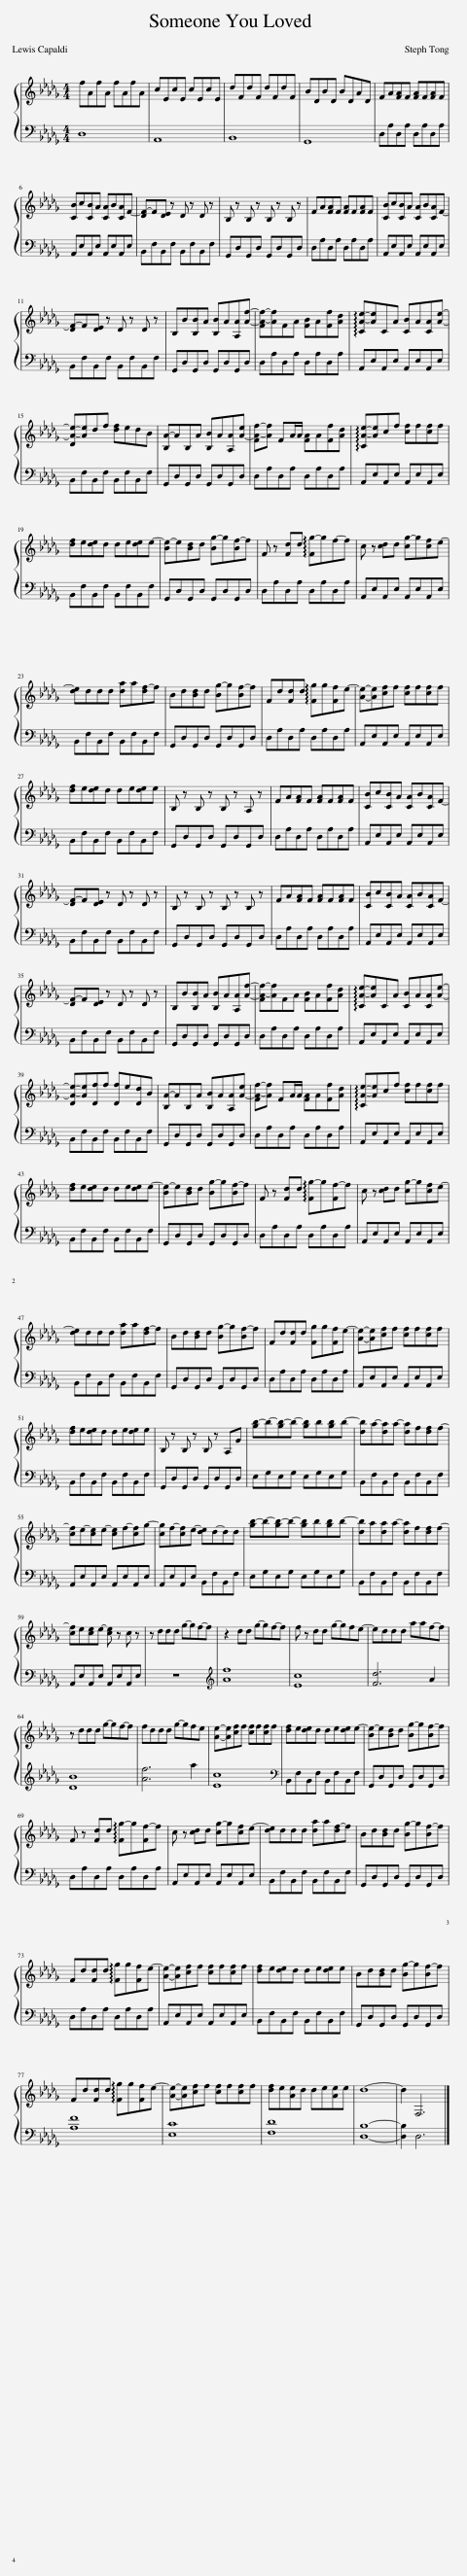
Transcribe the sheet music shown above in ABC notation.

X:1
%%score { 1 | 2 }
L:1/8
M:4/4
I:linebreak $
K:Db
V:1 treble
V:2 bass
V:1
 fAfA fAfA | cEcE cEcE | dFdF dFdF | BDBD BDAD | FA[FA]F [FA]F[FA]F |$ %5
 [CB]c[CB]A [CA]B[CA]F- | [DF-]F[DE] z D z D z | B, z B, z B, z B, z | FA[FA]F [FA]F[FA]F | [CB]c[CB]A [CA]B[CA]F- |$ %10
 [DF-]F[DE] z D z D z | B,B[B,B]A [B,B]A[A,A][Af]- | [FA-f-][Af]FA [FB]A[Ff][Ad] | !arpeggio![CA-e-][Ae]CA [CB]A[CA][Ae]- |$ [DA-e-][Ae]df [df]edB | %15
 [B,A-]AB,A [B,B]A[A,A][A-e] | [FA-f-][Af] FA/A/ [FA]A[Ff][Ad] | !arpeggio![CA-e-][Ae]cf [cf]f[cf]f |$ [df]e[de]d de[de]e- | [Be-]e[Bd]d [Bg-]g[Bf-]f | %20
 F z [Fd]d !arpeggio![Fg-]gf-f | c z [cd]d [cg-]g[cf]e- |$ [de]ddd [da]a[df-]f | Bd[Bd]d [Bg-]g[Bf-]f | Fd[Fd]d !arpeggio![Fg]g[Ff]e- | %25
 [Ae]-[Ae][cf]f [cf]f[cf]f |$ [df]e[de]d de[de]e | B, z B, z B, z A, z | FA[FA]F [FA]F[FA]F | [CB]c[CB]A [CA]B[CA]F- |$ %30
 [DF-]F[DE] z D z D z | B, z B, z B, z B, z | FA[FA]F [FA]F[FA]F | [CB]c[CB]A [CA]B[CA]F- |$ [DF-]F[DE] z D z D z | %35
 B,B[B,B]A [B,B]A[A,A][Af]- | [FA-f-][Af]FA [FB]A[Ff][Ad] | !arpeggio![CA-e-][Ae]CA [CB]A[CA][Ae]- |$ [DA-e-][Ae][Df]f [Df]e[Dd]B | [B,A-]AB,A [B,B]A[A,A][A-e] | %40
 [FA-f-][Af] FA/A/ [FA]A[Ff][Ad] | !arpeggio![CA-e-][Ae]cf [cf]f[cf]f |$ [df]e[de]d de[de]e- | [Be-]e[Bd]d [Bg-]g[Bf-]f | F z [Fd]d !arpeggio![Fg-]g[Ff-]f | %45
 c z [cd]d [cg-]g[cf]e- |$ [de]ddd [da]a[df-]f | Bd[Bd]d [Bg-]g[Bf-]f | Fd[Fd]d [Fg]g[Ff]e- | [Ae]-[Ae][cf]f [cf]f[cf]f |$ %50
 [df]e[de]d de[de]e | B, z B, z B, z A,G | [gb-]b-[gb-]b- [gb]b[gb]b- | [db]a-[da]a- [da]f[df]f- |$ [cf]e-[ce]e- [ce]f-[cf]g- | %55
 [cg]f-[cf]e- [de]d-dd | [gb-]b-[gb-]b- [gb]b[gb]b- | [db]a[da]a- [da]f[df]f- |$ [cf]e[ce]e- [ce] z c z | z ddd g-gf-f | %60
 z2 dd g-gf-f | f z dd g-gfe- | eddd aaf-f |$ z ddd g-gf-f | fddd g-gfe | %65
 [Ae]-[Ae][cf]f [cf]f[cf]f | [df]e[de]d de[de]e- | [Be-]e[Bd]d [Bg-]g[Bf-]f |$ F z [Fd]d !arpeggio![Fg-]g[Ff-]f | c z [cd]d [cg-]g[cf]e- | %70
 [de]ddd [da]a[df-]f | Bd[Bd]d [Bg-]g[Bf-]f |$ Fd[Fd]d !arpeggio![Fg]g[Ff]e- | [Ae]-[Ae][cf]f [cf]f[cf]f | [df]e[de]d de[de]e | %75
 Bd[Bd]d [Bg-]g[Bf-]f |$ Fd[Fd]d !arpeggio![Fg]g[Ff]e- | [Ae]-[Ae][cf]f [cf]f[cf]f | [df]e[Ae]d de[Ae]e | d8- | %80
 d2 F,6 |] %81
V:2
 D,8 | A,,8 | B,,8 | G,,8 | D,A,D,A, D,A,D,A, |$ %5
 A,,E,A,,E, A,,E,A,,E, | B,,F,B,,F, B,,F,B,,F, | G,,D,G,,D, G,,D,G,,D, | D,A,D,A, D,A,D,A, | A,,E,A,,E, A,,E,A,,E, |$ %10
 B,,F,B,,F, B,,F,B,,F, | G,,D,G,,D, G,,D,G,,D, | D,A,D,A, D,A,D,A, | A,,E,A,,E, A,,E,A,,E, |$ B,,F,B,,F, B,,F,B,,F, | %15
 G,,D,G,,D, G,,D,G,,D, | D,A,D,A, D,A,D,A, | A,,E,A,,E, A,,E,A,,E, |$ B,,F,B,,F, B,,F,B,,F, | G,,D,G,,D, G,,D,G,,D, | %20
 D,A,D,A, D,A,D,A, | A,,E,A,,E, A,,E,A,,E, |$ B,,F,B,,F, B,,F,B,,F, | G,,D,G,,D, G,,D,G,,D, | D,A,D,A, D,A,D,A, | %25
 A,,E,A,,E, A,,E,A,,E, |$ B,,F,B,,F, B,,F,B,,F, | G,,D,G,,D, G,,D,G,,D, | D,A,D,A, D,A,D,A, | A,,E,A,,E, A,,E,A,,E, |$ %30
 B,,F,B,,F, B,,F,B,,F, | G,,D,G,,D, G,,D,G,,D, | D,A,D,A, D,A,D,A, | A,,E,A,,E, A,,E,A,,E, |$ B,,F,B,,F, B,,F,B,,F, | %35
 G,,D,G,,D, G,,D,G,,D, | D,A,D,A, D,A,D,A, | A,,E,A,,E, A,,E,A,,E, |$ B,,F,B,,F, B,,F,B,,F, | G,,D,G,,D, G,,D,G,,D, | %40
 D,A,D,A, D,A,D,A, | A,,E,A,,E, A,,E,A,,E, |$ B,,F,B,,F, B,,F,B,,F, | G,,D,G,,D, G,,D,G,,D, | D,A,D,A, D,A,D,A, | %45
 A,,E,A,,E, A,,E,A,,E, |$ B,,F,B,,F, B,,F,B,,F, | G,,D,G,,D, G,,D,G,,D, | D,A,D,A, D,A,D,A, | A,,E,A,,E, A,,E,A,,E, |$ %50
 B,,F,B,,F, B,,F,B,,F, | G,,D,G,,D, G,,D,G,,D, | E,G,E,G, E,G,E,G, | B,,F,B,,F, B,,F,B,,F, |$ A,,E,A,,E, A,,E,A,,E, | %55
 A,,E,A,,E, B,,F,B,,F, | E,G,E,G, E,G,E,G, | B,,F,B,,F, B,,F,B,,F, |$ A,,E,A,,E, A,,E,A,,E, | z8 | %60
[K:treble] [Af]8 | [Ec]8 | [Fd]6 A2 |$ [DB]8 | [Af]6 a2 | %65
 [Ec]8 |[K:bass] B,,F,B,,F, B,,F,B,,F, | G,,D,G,,D, G,,D,G,,D, |$ D,A,D,A, D,A,D,A, | A,,E,A,,E, A,,E,A,,E, | %70
 B,,F,B,,F, B,,F,B,,F, | G,,D,G,,D, G,,D,G,,D, |$ D,A,D,A, D,A,D,A, | A,,E,A,,E, A,,E,A,,E, | B,,F,B,,F, B,,F,B,,F, | %75
 G,,D,G,,D, G,,D,G,,D, |$ [A,F]8 | [E,C]8 | [F,D]8 | [D,B,]8- | %80
 [D,B,]2 D,6 |] %81
